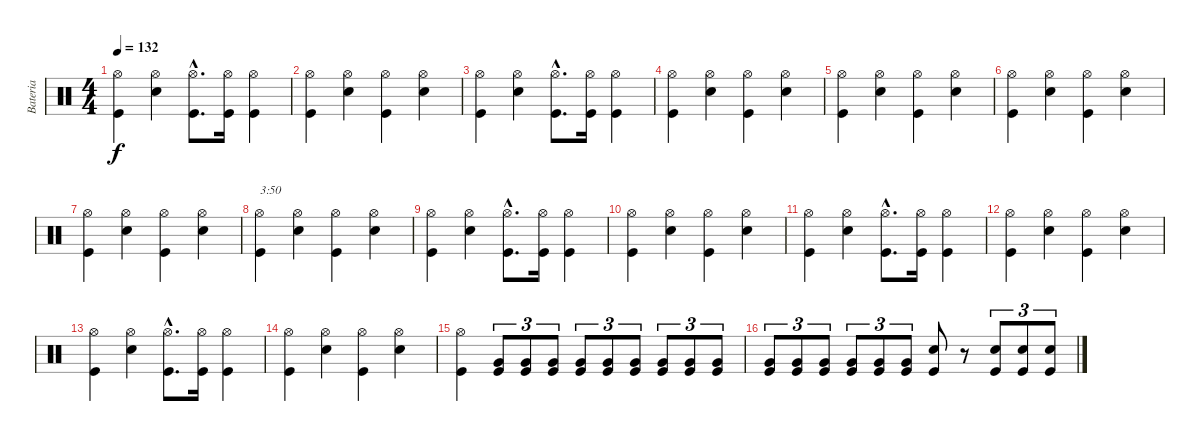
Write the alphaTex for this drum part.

\track ("Bateria" "Bateria") {instrument percussion}
\staff {score}
\articulation defaults
\ts (4 4)
\tempo 132
\clef neutral
\ks c
("Kick (hit)" "Hi-Hat (open)").4{dy f} ("Snare (hit) 2" "Hi-Hat (open)").4 ("Kick (hit)"{hac} "Hi-Hat (open)"{hac}).8{d} ("Kick (hit)" "Hi-Hat (open)").16 ("Kick (hit)" "Hi-Hat (open)").4 |
("Kick (hit)" "Hi-Hat (open)").4 ("Snare (hit) 2" "Hi-Hat (open)").4 ("Kick (hit)" "Hi-Hat (open)").4 ("Snare (hit) 2" "Hi-Hat (open)").4 |
("Kick (hit)" "Hi-Hat (open)").4 ("Snare (hit) 2" "Hi-Hat (open)").4 ("Kick (hit)"{hac} "Hi-Hat (open)"{hac}).8{d} ("Kick (hit)" "Hi-Hat (open)").16 ("Kick (hit)" "Hi-Hat (open)").4 |
("Kick (hit)" "Hi-Hat (open)").4 ("Snare (hit) 2" "Hi-Hat (open)").4 ("Kick (hit)" "Hi-Hat (open)").4 ("Snare (hit) 2" "Hi-Hat (open)").4 |
("Kick (hit)" "Hi-Hat (open)").4 ("Snare (hit) 2" "Hi-Hat (open)").4 ("Kick (hit)" "Hi-Hat (open)").4 ("Snare (hit) 2" "Hi-Hat (open)").4 |
("Kick (hit)" "Hi-Hat (open)").4 ("Snare (hit) 2" "Hi-Hat (open)").4 ("Kick (hit)" "Hi-Hat (open)").4 ("Snare (hit) 2" "Hi-Hat (open)").4 |
("Kick (hit)" "Hi-Hat (open)").4 ("Snare (hit) 2" "Hi-Hat (open)").4 ("Kick (hit)" "Hi-Hat (open)").4 ("Snare (hit) 2" "Hi-Hat (open)").4 |
("Kick (hit)" "Hi-Hat (open)").4{txt "3:50"} ("Snare (hit) 2" "Hi-Hat (open)").4 ("Kick (hit)" "Hi-Hat (open)").4 ("Snare (hit) 2" "Hi-Hat (open)").4 |
("Kick (hit)" "Hi-Hat (open)").4 ("Snare (hit) 2" "Hi-Hat (open)").4 ("Kick (hit)"{hac} "Hi-Hat (open)"{hac}).8{d} ("Kick (hit)" "Hi-Hat (open)").16 ("Kick (hit)" "Hi-Hat (open)").4 |
("Kick (hit)" "Hi-Hat (open)").4 ("Snare (hit) 2" "Hi-Hat (open)").4 ("Kick (hit)" "Hi-Hat (open)").4 ("Snare (hit) 2" "Hi-Hat (open)").4 |
("Kick (hit)" "Hi-Hat (open)").4 ("Snare (hit) 2" "Hi-Hat (open)").4 ("Kick (hit)"{hac} "Hi-Hat (open)"{hac}).8{d} ("Kick (hit)" "Hi-Hat (open)").16 ("Kick (hit)" "Hi-Hat (open)").4 |
("Kick (hit)" "Hi-Hat (open)").4 ("Snare (hit) 2" "Hi-Hat (open)").4 ("Kick (hit)" "Hi-Hat (open)").4 ("Snare (hit) 2" "Hi-Hat (open)").4 |
("Kick (hit)" "Hi-Hat (open)").4 ("Snare (hit) 2" "Hi-Hat (open)").4 ("Kick (hit)"{hac} "Hi-Hat (open)"{hac}).8{d} ("Kick (hit)" "Hi-Hat (open)").16 ("Kick (hit)" "Hi-Hat (open)").4 |
("Kick (hit)" "Hi-Hat (open)").4 ("Snare (hit) 2" "Hi-Hat (open)").4 ("Kick (hit)" "Hi-Hat (open)").4 ("Snare (hit) 2" "Hi-Hat (open)").4 |
("Kick (hit)" "Hi-Hat (open)").4 ("Kick (hit)" "Very Low Tom (hit)").8{tu (3 2)} ("Kick (hit)" "Very Low Tom (hit)").8{tu (3 2)} ("Kick (hit)" "Very Low Tom (hit)").8{tu (3 2)} ("Kick (hit)" "Very Low Tom (hit)").8{tu (3 2)} ("Kick (hit)" "Very Low Tom (hit)").8{tu (3 2)} ("Kick (hit)" "Very Low Tom (hit)").8{tu (3 2)} ("Kick (hit)" "Very Low Tom (hit)").8{tu (3 2)} ("Kick (hit)" "Very Low Tom (hit)").8{tu (3 2)} ("Kick (hit)" "Very Low Tom (hit)").8{tu (3 2)} |
("Kick (hit)" "Very Low Tom (hit)").8{tu (3 2)} ("Kick (hit)" "Very Low Tom (hit)").8{tu (3 2)} ("Kick (hit)" "Very Low Tom (hit)").8{tu (3 2)} ("Kick (hit)" "Very Low Tom (hit)").8{tu (3 2)} ("Kick (hit)" "Very Low Tom (hit)").8{tu (3 2)} ("Kick (hit)" "Very Low Tom (hit)").8{tu (3 2)} ("Kick (hit)" "Snare (hit) 2").8 r.8 ("Kick (hit)" "Snare (hit) 2").8{tu (3 2)} ("Kick (hit)" "Snare (hit) 2").8{tu (3 2)} ("Kick (hit)" "Snare (hit) 2").8{tu (3 2)}
